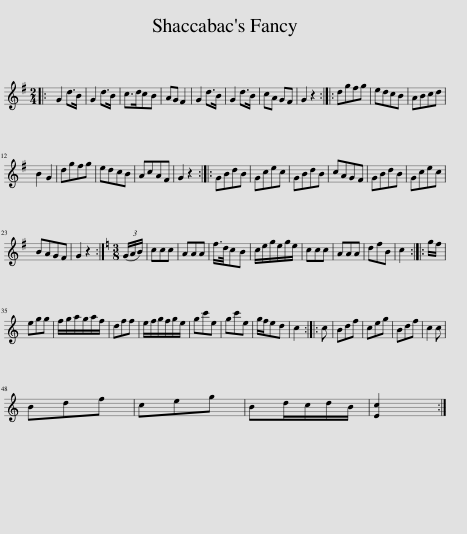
X:1
L:1/8
M:2/4
I:linebreak $
K:G
V:1 treble
V:1
|: G2 d>B | G2 d>B | c>dcB | AG F2 | G2 d>B | %5
 G2 d>B | cA GF | G2 z2 :: dgfg | edcB | %10
 ABcd |$ B2 G2 | dgfg | edcB | AcAF | %15
 G2 z2 :: GBdB | Gcec | GBdB | cAGF | %20
 GBdB | Gcec |$ BAGF | G2 z2 :|[K:C][M:3/8] (3(G/A/B/) | %25
 ccc | AAA | f/>d/cB | c/e/g/e/g/e/ | ccc | %30
 AAA | dfB | c2 :: g/f/ |$ egg | %35
 f/g/a/g/a/f/ | dff | e/f/g/f/g/e/ | gc'e | gc'e | %40
 g/f/ed | c2 :: c | Bdf | ceg | %45
 Bdf | c2 c |$ Bdf | ceg | Bd/c/d/B/ | %50
 [Ec]2 :| %51
